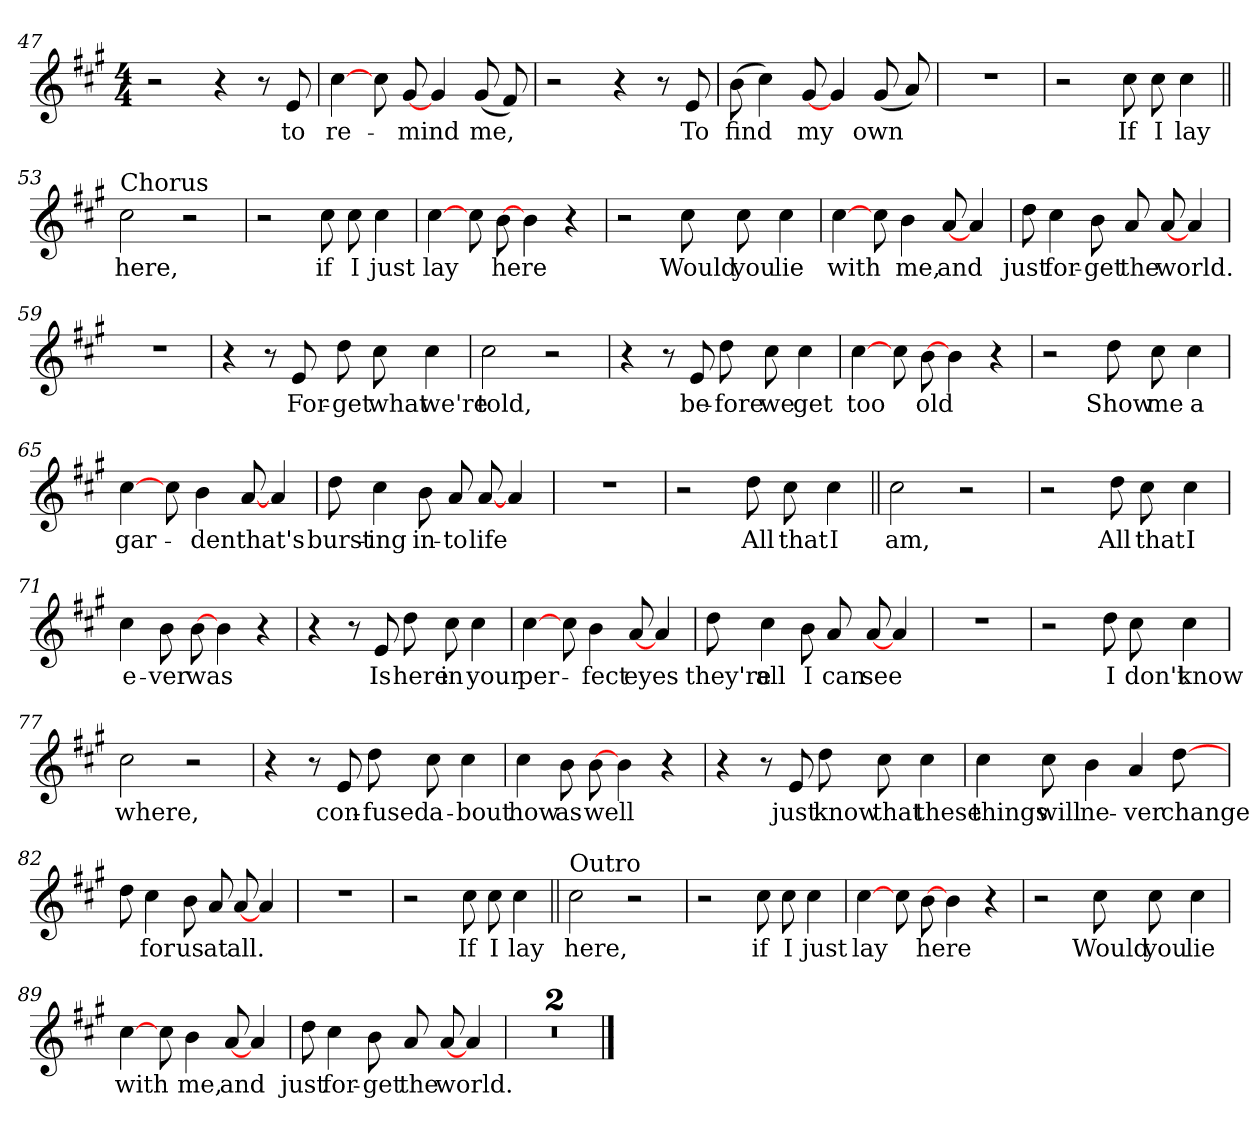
**kern	**text
*part1	*part1
*staff1	*staff1
*clefG2	*
*k[f#c#g#]	*
*A:	*
*M4/4	*
=47	=47
2r	.
4r	.
8r	.
8e	-to
=48	=48
[4cc#	-re-
8cc#L	.
[8g#	-mind
4g#	.
(8g#L	-me,
8f#)	.
=49	=49
2r	.
4r	.
8r	.
8e	-To
=50	=50
(8bL	-find
4cc#)	.
[8g#	-my
4g#	.
(8g#L	-own
8a)	.
=51	=51
1r	.
=52	=52
2r	.
8cc#L	-If
8cc#	-I
4cc#	-lay
=53||	=53||
!LO:TX:a:t=Chorus	!
2cc#	-here,
2r	.
=54	=54
2r	.
8cc#L	-if
8cc#	-I
4cc#	-just
=55	=55
[4cc#	-lay
8cc#L	.
[8b	-here
4b	.
4r	.
=56	=56
2r	.
8cc#L	-Would
8cc#	-you
4cc#	-lie
=57	=57
[4cc#	-with
8cc#L	.
4b	-me,
[8a	-and
4a	.
=58	=58
8ddL	-just
4cc#	-for-
8b	-get
8aL	-the
[8a	-world.
4a	.
=59	=59
1r	.
=60	=60
4r	.
8r	.
8e	-For-
8ddL	-get
8cc#	-what
4cc#	-we're
=61	=61
2cc#	-told,
2r	.
=62	=62
4r	.
8r	.
8e	-be-
8ddL	-fore
8cc#	-we
4cc#	-get
=63	=63
[4cc#	-too
8cc#L	.
[8b	-old
4b	.
4r	.
=64	=64
2r	.
8ddL	-Show
8cc#	-me
4cc#	-a
=65	=65
[4cc#	-gar-
8cc#L	.
4b	-den
[8a	-that's
4a	.
=66	=66
8ddL	-burst-
4cc#	-ing
8b	-in-
8aL	-to
[8a	-life
4a	.
=67	=67
1r	.
=68	=68
2r	.
8ddL	-All
8cc#	-that
4cc#	-I
=69||	=69||
2cc#	-am,
2r	.
=70	=70
2r	.
8ddL	-All
8cc#	-that
4cc#	-I
=71	=71
4cc#	-e-
8bL	-ver
[8b	-was
4b	.
4r	.
=72	=72
4r	.
8r	.
8e	-Is
8ddL	-here
8cc#	-in
4cc#	-your
=73	=73
[4cc#	-per-
8cc#L	.
4b	-fect
[8a	-eyes
4a	.
=74	=74
8ddL	-they're
4cc#	-all
8b	-I
8aL	-can
[8a	-see
4a	.
=75	=75
1r	.
=76	=76
2r	.
8ddL	-I
8cc#	-don't
4cc#	-know
=77	=77
2cc#	-where,
2r	.
=78	=78
4r	.
8r	.
8e	-con-
8ddL	-fused
8cc#	-a-
4cc#	-bout
=79	=79
4cc#	-how
8bL	-as
[8b	-well
4b	.
4r	.
=80	=80
4r	.
8r	.
8e	-just
8ddL	-know
8cc#	-that
4cc#	-these
=81	=81
4cc#	-things
8cc#L	-will
4b	-ne-
4a	-ver
[8dd	-change
=82	=82
8ddL	.
4cc#	-for
8b	-us
8aL	-at
[8a	-all.
4a	.
=83	=83
1r	.
=84	=84
2r	.
8cc#L	-If
8cc#	-I
4cc#	-lay
=85||	=85||
!LO:TX:a:t=Outro	!
2cc#	-here,
2r	.
=86	=86
2r	.
8cc#L	-if
8cc#	-I
4cc#	-just
=87	=87
[4cc#	-lay
8cc#L	.
[8b	-here
4b	.
4r	.
=88	=88
2r	.
8cc#L	-Would
8cc#	-you
4cc#	-lie
=89	=89
[4cc#	-with
8cc#L	.
4b	-me,
[8a	-and
4a	.
=90	=90
8ddL	-just
4cc#	-for-
8b	-get
8aL	-the
[8a	-world.
4a	.
=91	=91
1r	.
=92	=92
1r	.
==	==
*-	*-
